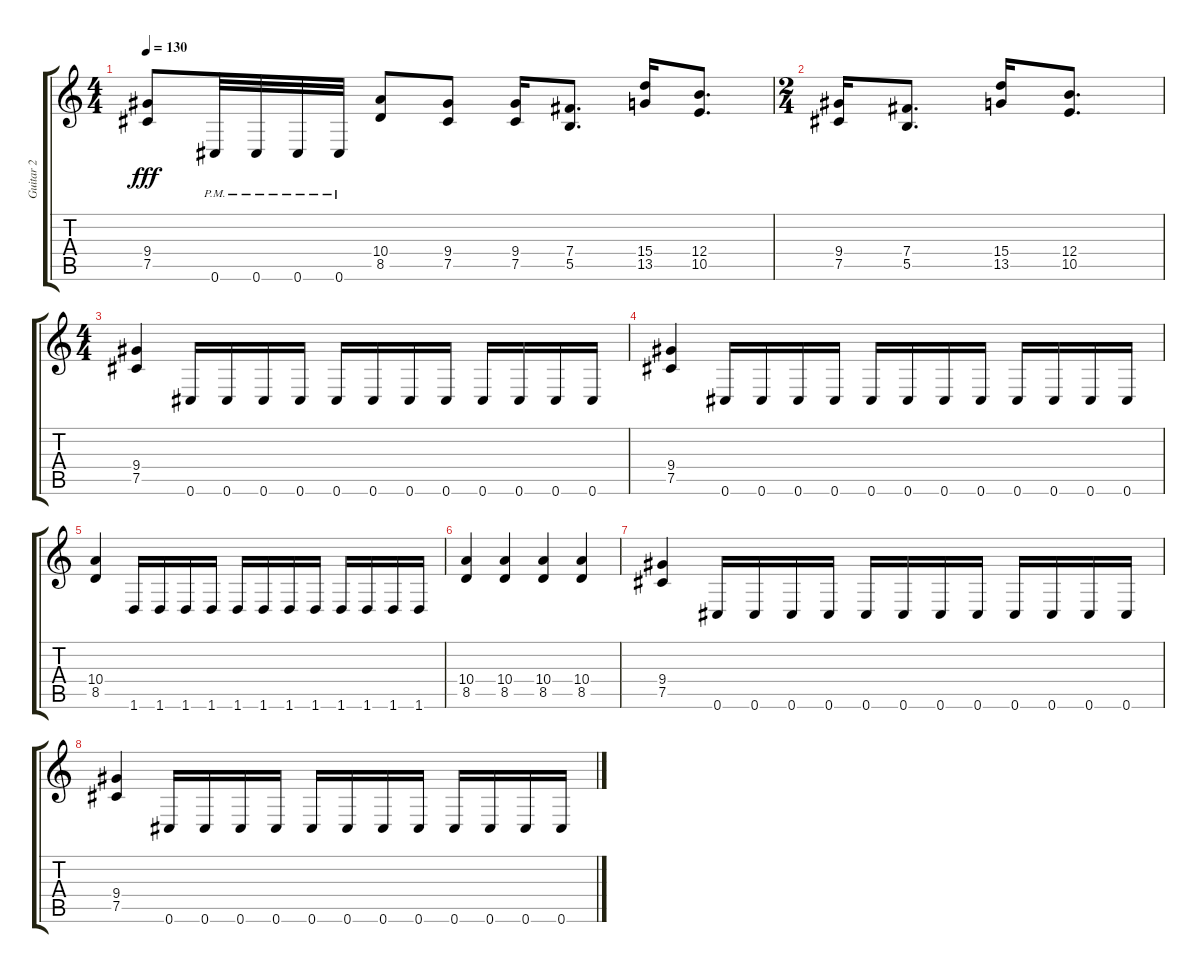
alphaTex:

\track ("Guitar 2" "Guitar 2") {instrument overdrivenguitar}
\staff {score tabs}
\tuning (Db4 Ab3 E3 B2 Gb2 Db2) {hide}
\ts (4 4)
\tempo 130
\clef g2
\ks c
(9.4 7.5).8{dy fff} 0.6{pm}.32 0.6{pm}.32 0.6{pm}.32 0.6{pm}.32 (10.4 8.5).8 (9.4 7.5).8 (9.4 7.5).16 (7.4 5.5).8{d} (15.4 13.5).16 (12.4 10.5).8{d} |
\ts (2 4)
(9.4 7.5).16 (7.4 5.5).8{d} (15.4 13.5).16 (12.4 10.5).8{d} |
\ts (4 4)
(9.4 7.5).4 0.6.16 0.6.16 0.6.16 0.6.16 0.6.16 0.6.16 0.6.16 0.6.16 0.6.16 0.6.16 0.6.16 0.6.16 |
(9.4 7.5).4 0.6.16 0.6.16 0.6.16 0.6.16 0.6.16 0.6.16 0.6.16 0.6.16 0.6.16 0.6.16 0.6.16 0.6.16 |
(10.4 8.5).4 1.6.16 1.6.16 1.6.16 1.6.16 1.6.16 1.6.16 1.6.16 1.6.16 1.6.16 1.6.16 1.6.16 1.6.16 |
(10.4 8.5).4 (10.4 8.5).4 (10.4 8.5).4 (10.4 8.5).4 |
(9.4 7.5).4 0.6.16 0.6.16 0.6.16 0.6.16 0.6.16 0.6.16 0.6.16 0.6.16 0.6.16 0.6.16 0.6.16 0.6.16 |
(9.4 7.5).4 0.6.16 0.6.16 0.6.16 0.6.16 0.6.16 0.6.16 0.6.16 0.6.16 0.6.16 0.6.16 0.6.16 0.6.16
